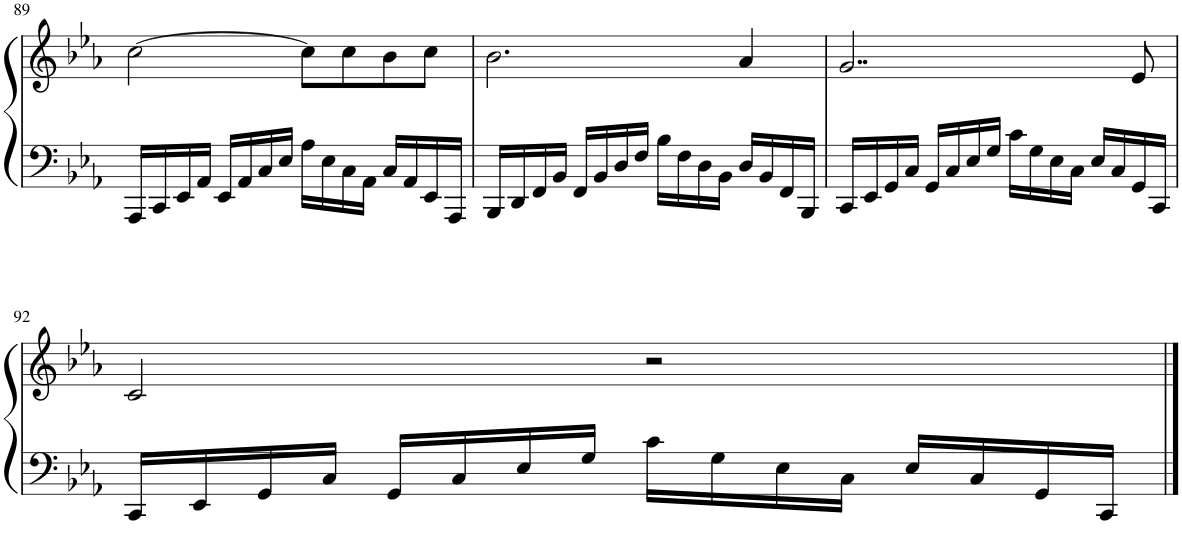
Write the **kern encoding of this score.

**kern	**kern
*part1	*part1
*staff2	*staff1
*I"Piano	*
*I'Pno.	*
!!LO:PB:g=z
*clefF4	*clefG2
*k[b-e-a-]	*k[b-e-a-]
*M4/4	*M4/4
=89	=89
16AAA-/LL	[2cc\
16CC/	.
16EE-/	.
16AA-/JJ	.
16EE-/LL	.
16AA-/	.
16C/	.
16E-/JJ	.
16A-\LL	8cc\L]
16E-\	.
16C\	8cc\
16AA-\JJ	.
16C/LL	8b-\
16AA-/	.
16EE-/	8cc\J
16AAA-/JJ	.
=90	=90
16BBB-/LL	2.b-\
16DD/	.
16FF/	.
16BB-/JJ	.
16FF/LL	.
16BB-/	.
16D/	.
16F/JJ	.
16B-\LL	.
16F\	.
16D\	.
16BB-\JJ	.
16D/LL	4a-/
16BB-/	.
16FF/	.
16BBB-/JJ	.
=91	=91
16CC/LL	2..g/
16EE-/	.
16GG/	.
16C/JJ	.
16GG/LL	.
16C/	.
16E-/	.
16G/JJ	.
16c\LL	.
16G\	.
16E-\	.
16C\JJ	.
16E-/LL	.
16C/	.
16GG/	8e-/
16CC/JJ	.
!!LO:LB:g=z
=92	=92
16CC/LL	2c/
16EE-/	.
16GG/	.
16C/JJ	.
16GG/LL	.
16C/	.
16E-/	.
16G/JJ	.
16c\LL	2r
16G\	.
16E-\	.
16C\JJ	.
16E-/LL	.
16C/	.
16GG/	.
16CC/JJ	.
==	==
*-	*-
